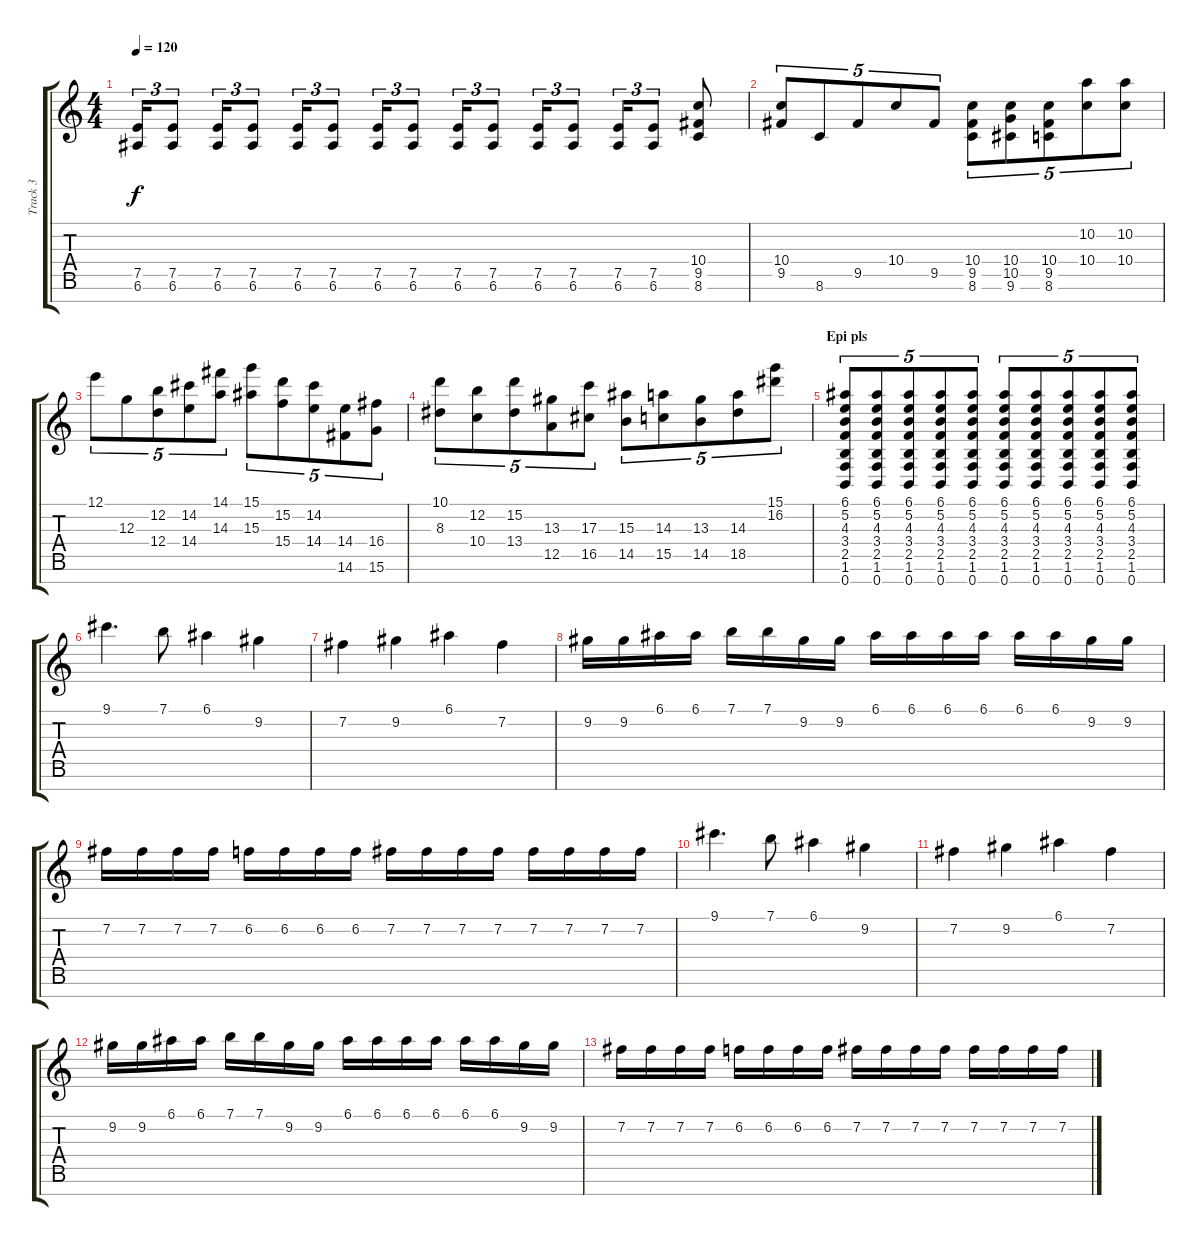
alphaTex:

\track ("Track 3" "Track 3") {instrument distortionguitar}
\staff {score tabs}
\tuning (E4 B3 G3 D3 A2 E2 B1) {hide}
\ts (4 4)
\tempo 120
\clef g2
\ks c
(7.5 6.6).16{tu (3 2) dy f} (7.5 6.6).8{tu (3 2)} (7.5 6.6).16{tu (3 2)} (7.5 6.6).8{tu (3 2)} (7.5 6.6).16{tu (3 2)} (7.5 6.6).8{tu (3 2)} (7.5 6.6).16{tu (3 2)} (7.5 6.6).8{tu (3 2)} (7.5 6.6).16{tu (3 2)} (7.5 6.6).8{tu (3 2)} (7.5 6.6).16{tu (3 2)} (7.5 6.6).8{tu (3 2)} (7.5 6.6).16{tu (3 2)} (7.5 6.6).8{tu (3 2)} (10.4 9.5 8.6).8 |
(10.4 9.5).8{tu (5 4)} 8.6.8{tu (5 4)} 9.5.8{tu (5 4)} 10.4.8{tu (5 4)} 9.5.8{tu (5 4)} (10.4 9.5 8.6).8{tu (5 4)} (10.4 10.5 9.6).8{tu (5 4)} (10.4 9.5 8.6).8{tu (5 4)} (10.2 10.4).8{tu (5 4)} (10.2 10.4).8{tu (5 4)} |
12.1.8{tu (5 4)} 12.3.8{tu (5 4)} (12.2 12.4).8{tu (5 4)} (14.2 14.4).8{tu (5 4)} (14.1 14.3).8{tu (5 4)} (15.1 15.3).8{tu (5 4)} (15.2 15.4).8{tu (5 4)} (14.2 14.4).8{tu (5 4)} (14.4 14.6).8{tu (5 4)} (16.4 15.6).8{tu (5 4)} |
(10.1 8.3).8{tu (5 4)} (12.2 10.4).8{tu (5 4)} (15.2 13.4).8{tu (5 4)} (13.3 12.5).8{tu (5 4)} (17.3 16.5).8{tu (5 4)} (15.3 14.5).8{tu (5 4)} (14.3 15.5).8{tu (5 4)} (13.3 14.5).8{tu (5 4)} (14.3 18.5).8{tu (5 4)} (15.1 16.2).8{tu (5 4)} |
\section ("" "Epi pls")
(6.1 5.2 4.3 3.4 2.5 1.6 0.7).8{tu (5 4)} (6.1 5.2 4.3 3.4 2.5 1.6 0.7).8{tu (5 4)} (6.1 5.2 4.3 3.4 2.5 1.6 0.7).8{tu (5 4)} (6.1 5.2 4.3 3.4 2.5 1.6 0.7).8{tu (5 4)} (6.1 5.2 4.3 3.4 2.5 1.6 0.7).8{tu (5 4)} (6.1 5.2 4.3 3.4 2.5 1.6 0.7).8{tu (5 4)} (6.1 5.2 4.3 3.4 2.5 1.6 0.7).8{tu (5 4)} (6.1 5.2 4.3 3.4 2.5 1.6 0.7).8{tu (5 4)} (6.1 5.2 4.3 3.4 2.5 1.6 0.7).8{tu (5 4)} (6.1 5.2 4.3 3.4 2.5 1.6 0.7).8{tu (5 4)} |
9.1.4{d} 7.1.8 6.1.4 9.2.4 |
7.2.4 9.2.4 6.1.4 7.2.4 |
9.2.16 9.2.16 6.1.16 6.1.16 7.1.16 7.1.16 9.2.16 9.2.16 6.1.16 6.1.16 6.1.16 6.1.16 6.1.16 6.1.16 9.2.16 9.2.16 |
7.2.16 7.2.16 7.2.16 7.2.16 6.2.16 6.2.16 6.2.16 6.2.16 7.2.16 7.2.16 7.2.16 7.2.16 7.2.16 7.2.16 7.2.16 7.2.16 |
9.1.4{d} 7.1.8 6.1.4 9.2.4 |
7.2.4 9.2.4 6.1.4 7.2.4 |
9.2.16 9.2.16 6.1.16 6.1.16 7.1.16 7.1.16 9.2.16 9.2.16 6.1.16 6.1.16 6.1.16 6.1.16 6.1.16 6.1.16 9.2.16 9.2.16 |
7.2.16 7.2.16 7.2.16 7.2.16 6.2.16 6.2.16 6.2.16 6.2.16 7.2.16 7.2.16 7.2.16 7.2.16 7.2.16 7.2.16 7.2.16 7.2.16
